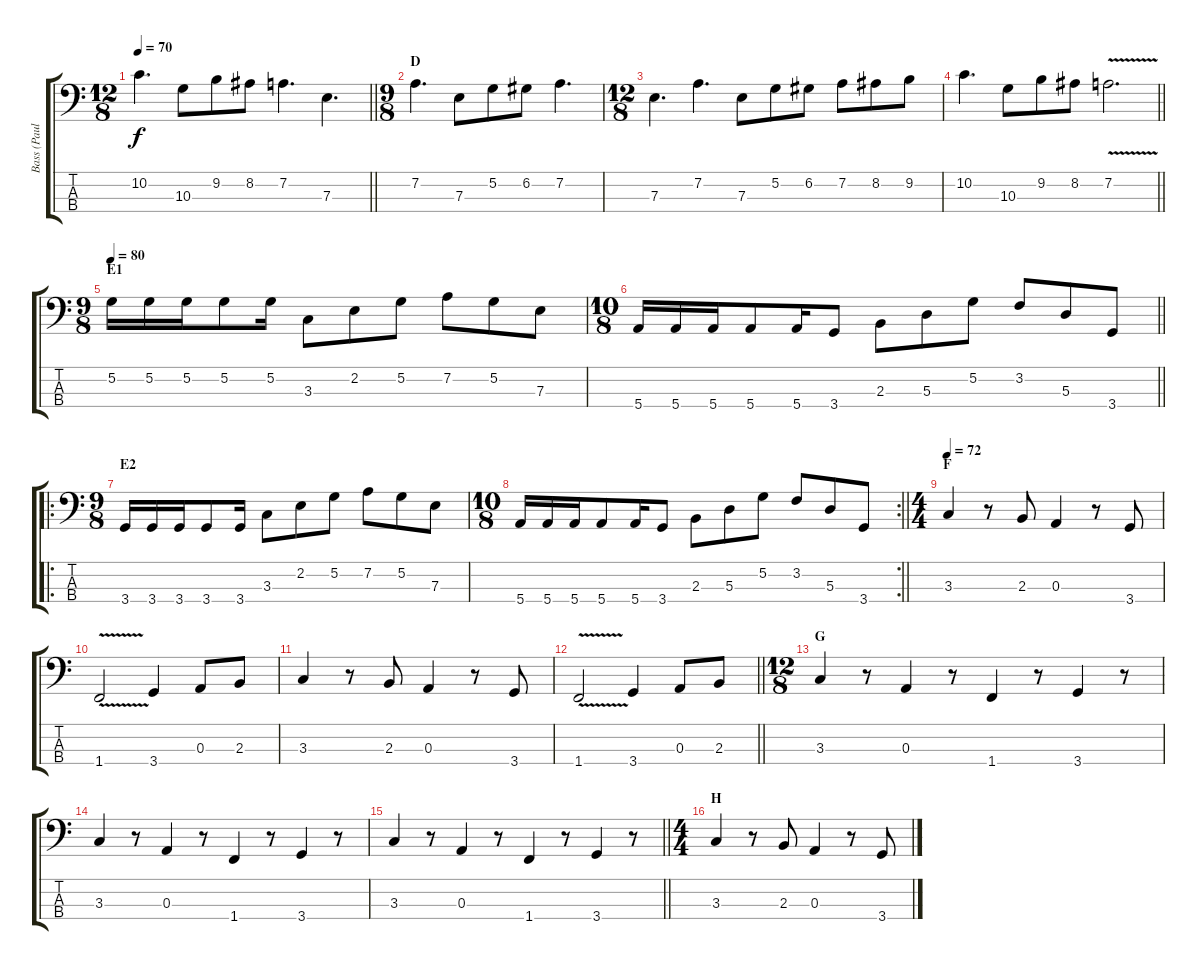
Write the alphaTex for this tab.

\track ("Bass (Paul McCartney)" "Bass (Paul") {instrument electricbasspick}
\staff {score tabs}
\tuning (G2 D2 A1 E1) {hide}
\ts (12 8)
\tempo 70
\clef f4
\barLineRight lightlight
\ks c
10.2.4{d dy f} 10.3.8 9.2.8 8.2.8 7.2.4{d} 7.3.4{d} |
\ts (9 8)
\section ("" "D")
7.2.4{d} 7.3.8 5.2.8 6.2.8 7.2.4{d} |
\ts (12 8)
7.3.4{d} 7.2.4{d} 7.3.8 5.2.8 6.2.8 7.2.8 8.2.8 9.2.8 |
\barLineRight lightlight
10.2.4{d} 10.3.8 9.2.8 8.2.8 7.2{v}.2{d} |
\ts (9 8)
\section ("" "E1")
\tempo 80
5.2.16 5.2.16 5.2.16 5.2.8 5.2.16 3.3.8 2.2.8 5.2.8 7.2.8 5.2.8 7.3.8 |
\ts (10 8)
\barLineRight lightlight
5.4.16 5.4.16 5.4.16 5.4.8 5.4.16 3.4.8 2.3.8 5.3.8 5.2.8 3.2.8 5.3.8 3.4.8 |
\ro
\ts (9 8)
\section ("" "E2")
3.4.16 3.4.16 3.4.16 3.4.8 3.4.16 3.3.8 2.2.8 5.2.8 7.2.8 5.2.8 7.3.8 |
\rc 2
\ts (10 8)
\barLineRight lightlight
5.4.16 5.4.16 5.4.16 5.4.8 5.4.16 3.4.8 2.3.8 5.3.8 5.2.8 3.2.8 5.3.8 3.4.8 |
\ts (4 4)
\section ("" "F")
\tempo 72
3.3.4 r.8 2.3.8 0.3.4 r.8 3.4.8 |
1.4{v}.2 3.4.4 0.3.8 2.3.8 |
3.3.4 r.8 2.3.8 0.3.4 r.8 3.4.8 |
\barLineRight lightlight
1.4{v}.2 3.4.4 0.3.8 2.3.8 |
\ts (12 8)
\section ("" "G")
3.3.4 r.8 0.3.4 r.8 1.4.4 r.8 3.4.4 r.8 |
3.3.4 r.8 0.3.4 r.8 1.4.4 r.8 3.4.4 r.8 |
\barLineRight lightlight
3.3.4 r.8 0.3.4 r.8 1.4.4 r.8 3.4.4 r.8 |
\ts (4 4)
\section ("" "H")
3.3.4 r.8 2.3.8 0.3.4 r.8 3.4.8
